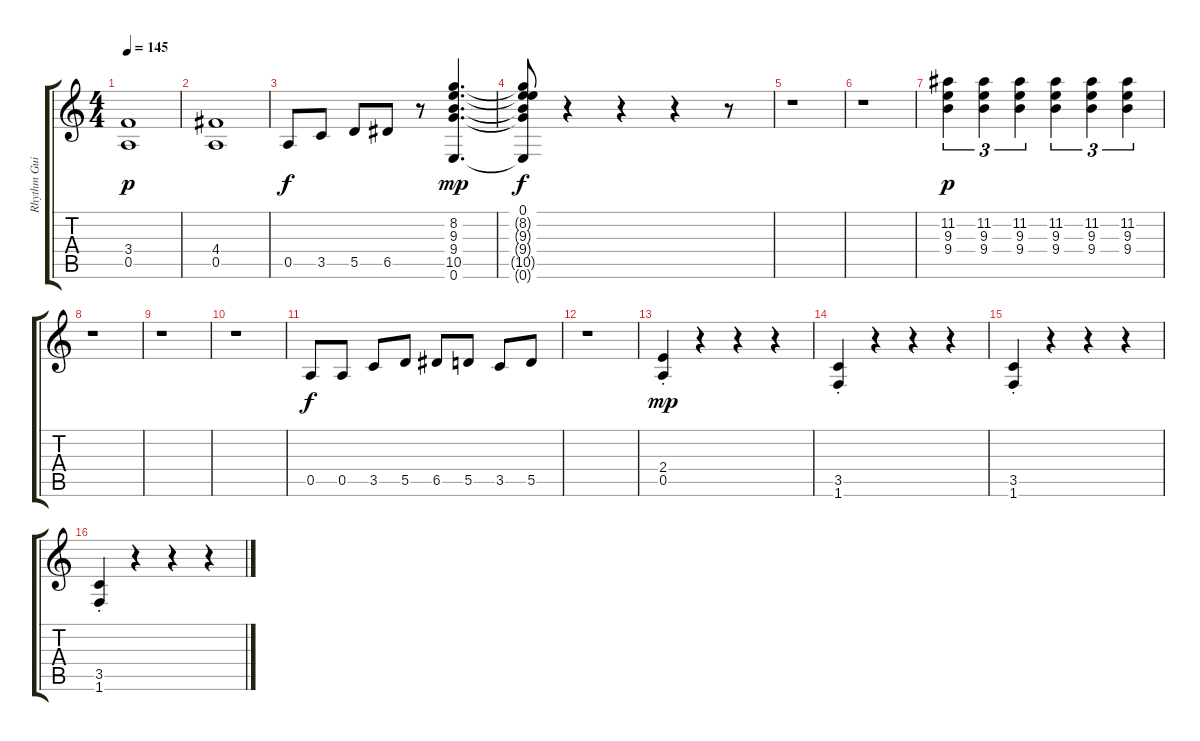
\track ("Rhythm Guitar" "Rhythm Gui") {instrument distortionguitar}
\staff {score tabs}
\tuning (E4 B3 G3 D3 A2 E2) {hide}
\ts (4 4)
\tempo 145
\clef g2
\ks c
(3.4 0.5).1{dy p} |
(4.4 0.5).1 |
0.5.8{dy f} 3.5.8 5.5.8 6.5.8 r.8 (8.2 9.3 9.4 10.5 0.6).4{d dy mp} |
(0.1 8.2{t} 9.3{t} 9.4{t} 10.5{t} 0.6{t}).8{dy f} r.4 r.4 r.4 r.8 |
r.1 |
r.1 |
(11.2 9.3 9.4).4{tu (3 2) dy p} (11.2 9.3 9.4).4{tu (3 2)} (11.2 9.3 9.4).4{tu (3 2)} (11.2 9.3 9.4).4{tu (3 2)} (11.2 9.3 9.4).4{tu (3 2)} (11.2 9.3 9.4).4{tu (3 2)} |
r.1 |
r.1 |
r.1 |
0.5.8{dy f} 0.5.8 3.5.8 5.5.8 6.5.8 5.5.8 3.5.8 5.5.8 |
r.1 |
(2.4{st} 0.5{st}).4{dy mp} r.4 r.4 r.4 |
(3.5{st} 1.6{st}).4 r.4 r.4 r.4 |
(3.5{st} 1.6{st}).4 r.4 r.4 r.4 |
(3.5{st} 1.6{st}).4 r.4 r.4 r.4
